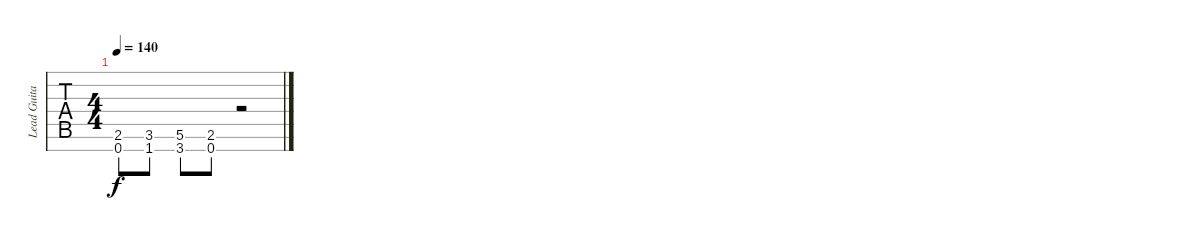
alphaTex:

\track ("Lead Guitar" "Lead Guita") {mute instrument distortionguitar}
\staff {tabs}
\tuning (Eb4 Bb3 Gb3 Db3 Ab2 Eb2 Bb1) {hide}
\ts (4 4)
\tempo 140
\clef f4
\ks c
(2.6 0.7).8{dy f} (3.6 1.7).8 (5.6 3.7).8 (2.6 0.7).8 r.2
